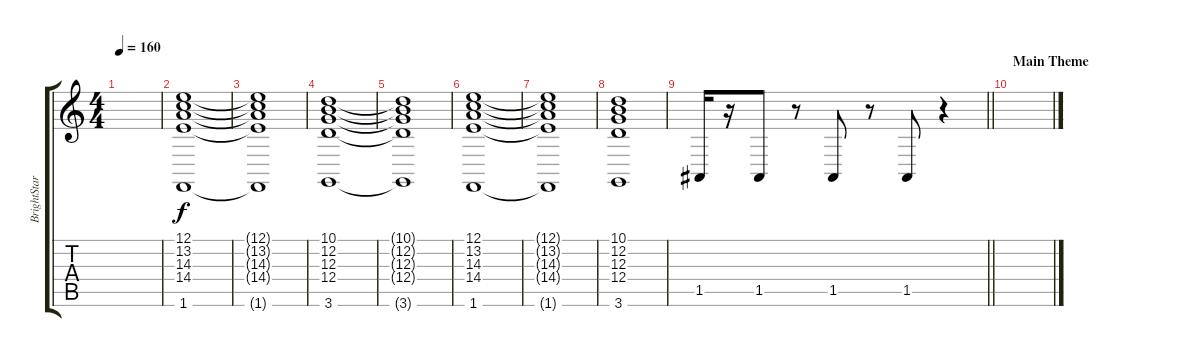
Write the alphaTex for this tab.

\track ("BrightStarPad" "BrightStar") {instrument lead2sawtooth}
\staff {score tabs}
\tuning (E4 B3 G3 D3 A2 E2) {hide}
\ts (4 4)
\tempo 160
\clef g2
\ks c
|
(12.1 13.2 14.3 14.4 1.6).1 |
(12.1{t} 13.2{t} 14.3{t} 14.4{t} 1.6{t}).1 |
(10.1 12.2 12.3 12.4 3.6).1 |
(10.1{t} 12.2{t} 12.3{t} 12.4{t} 3.6{t}).1 |
(12.1 13.2 14.3 14.4 1.6).1 |
(12.1{t} 13.2{t} 14.3{t} 14.4{t} 1.6{t}).1 |
(10.1 12.2 12.3 12.4 3.6).1 |
\barLineRight lightlight
1.5.16 r.16 1.5.8 r.8 1.5.8 r.8 1.5.8 r.4 |
\section ("" "Main Theme")
